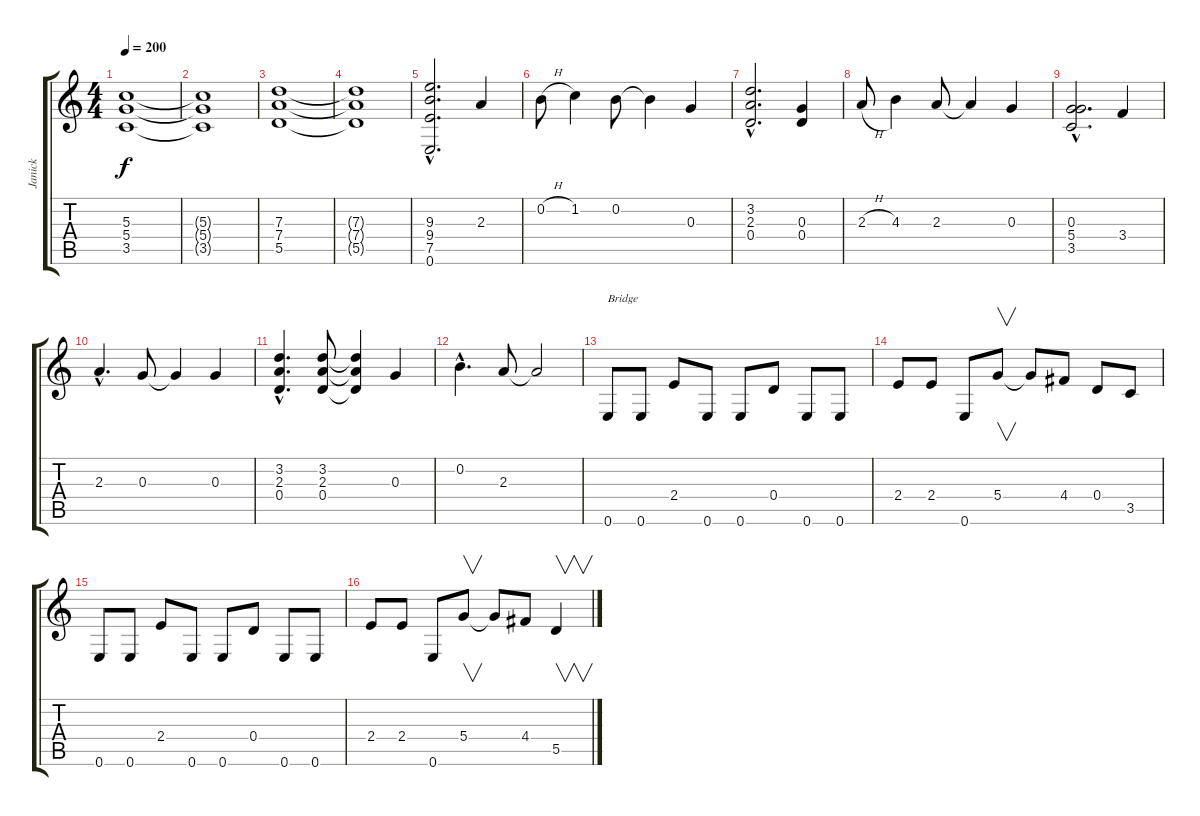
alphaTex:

\track ("Janick" "Janick") {instrument distortionguitar}
\staff {score tabs}
\tuning (E4 B3 G3 D3 A2 E2) {hide}
\ts (4 4)
\tempo 200
\clef g2
\ks c
(5.3 5.4 3.5).1{dy f} |
(5.3{t} 5.4{t} 3.5{t}).1 |
(7.3 7.4 5.5).1 |
(7.3{t} 7.4{t} 5.5{t}).1 |
(9.3{hac} 9.4{hac} 7.5{hac} 0.6{hac}).2{d} 2.3.4 |
0.2{h}.8 1.2.4 0.2.8 0.2{t}.4 0.3.4 |
(3.2{hac} 2.3{hac} 0.4{hac}).2{d} (0.3 0.4).4 |
2.3{h}.8 4.3.4 2.3.8 2.3{t}.4 0.3.4 |
(0.3{hac} 5.4{hac} 3.5{hac}).2{d} 3.4.4 |
2.3{hac}.4{d} 0.3.8 0.3{t}.4 0.3.4 |
(3.2{hac} 2.3{hac} 0.4{hac}).4{d} (3.2 2.3 0.4).8 (3.2{t} 2.3{t} 0.4{t}).4 0.3.4 |
0.2{hac}.4{d} 2.3.8 2.3{t}.2 |
0.6.8{txt "Bridge"} 0.6.8 2.4.8 0.6.8 0.6.8 0.4.8 0.6.8 0.6.8 |
2.4.8 2.4.8 0.6.8 5.4.8{v} 5.4{t}.8 4.4.8 0.4.8 3.5.8 |
0.6.8 0.6.8 2.4.8 0.6.8 0.6.8 0.4.8 0.6.8 0.6.8 |
2.4.8 2.4.8 0.6.8 5.4.8{v} 5.4{t}.8 4.4.8 5.5.4{v}
